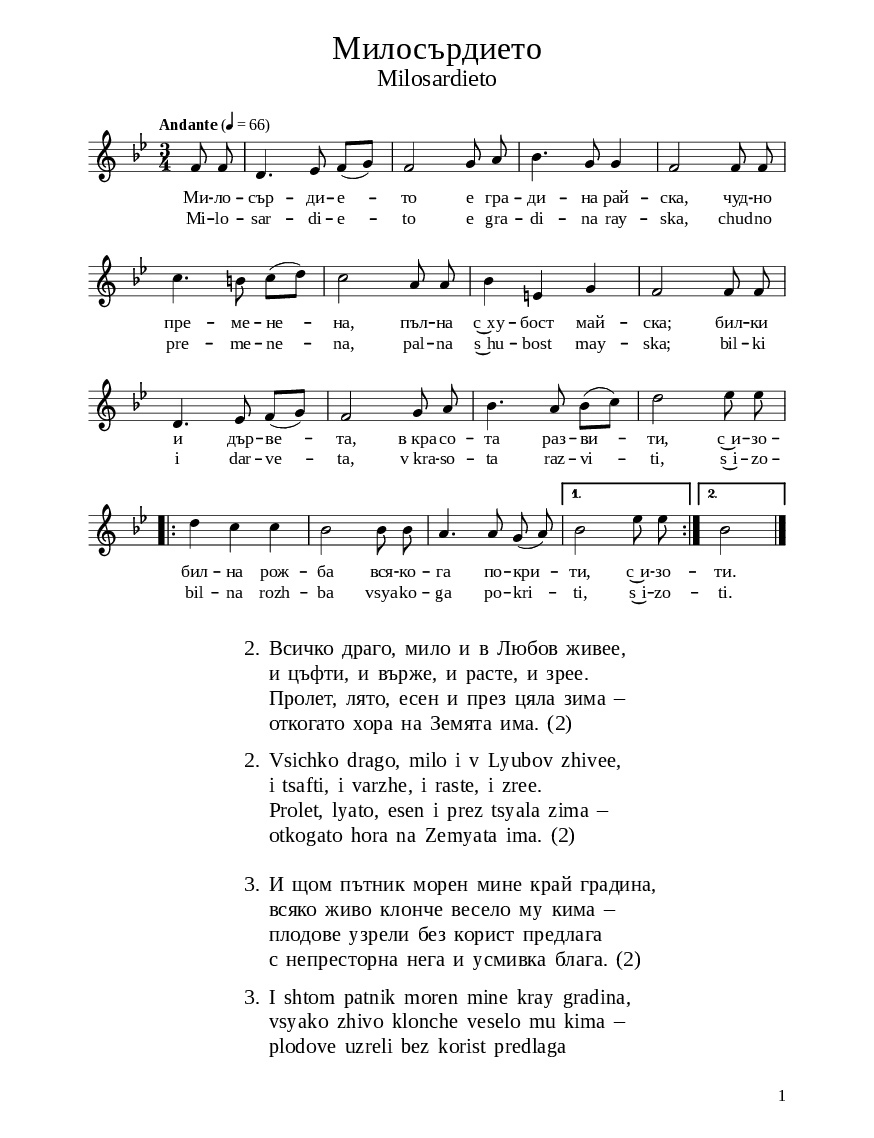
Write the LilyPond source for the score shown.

\version "2.24.0"

% include paper part and global functions
\include "include/globals.ily"

\bookpart {
  \include "include/bookpart-paper.ily"
  \score {
    \include "include/score-layout.ily"

    \new Voice \absolute {
      \clef treble
      \key g \minor
      \time 3/4
      \tempoFunc "Andante" 4 "66"
      \autoBeamOff
       \partial 4
      \autoBeamOff
      f'8 f'8 | d'4. es'8 f' ([ g' ]) |  f'2 g'8 a' |  bes'4. g'8 g'4 |  f'2 f'8 f' \break |
      c''4. b'8 c'' ([ d'' ]) |c''2 a'8 a' | bes'4 e' g' | f'2 f'8 f' \break |
      d'4. es'8 f' ([ g' ]) | f'2 g'8 a' | bes'4. a'8 bes' ([ c'' ]) | d''2 es''8 es'' \break
      \repeat volta 2 {d''4 c'' c'' bes'2 bes'8 bes' | a'4. a'8 g' ( a' ) |} 
      \alternative { { bes'2 es''8 es'' } {  bes'2 \bar "|." \break } }
    }


     \addlyrics {
      Ми -- ло -- сър -- ди -- е -- то е гра -- ди -- на рай --
      ска, чуд -- но пре -- ме -- не -- на, пъл -- на
      с~ху -- бост май -- ска; бил -- ки и дър -- ве --
      та, в_кра -- со -- та раз -- ви -- ти, с~и -- зо
      -- бил -- на рож -- ба вся -- ко -- га по -- кри
      -- ти, с~и -- зо -- ти.
    }

    \addlyrics {
      Mi -- lo -- sar -- di -- e -- to e gra -- di -- na ray --
      ska, chud -- no pre -- me -- ne -- na, pal -- na
      s~hu -- bost may -- ska; bil -- ki i dar -- ve --
      ta, v_kra -- so -- ta raz -- vi -- ti, s~i -- zo
      -- bil -- na rozh -- ba vsya -- ko -- ga po -- kri
      -- ti, s~i -- zo -- ti.
    }

    \header {
      title = \titleFunc "Милосърдието" "Milosardieto"
    }

    \midi{}

  } % score

 

  \markup \fontsize #bgCoupletFontSize {
    \hspace #15
    \override #`(baseline-skip . ,bgCoupletBaselineSkip)
    \column {
      \line {2. Всичко драго, мило и в Любов живее,}

      \line {"   "и цъфти, и върже, и расте, и зрее.}

      \line {"   "Пролет, лято, есен и през цяла зима –}

      \line {"   "откогато хора на Земята има. (2)}
      \vspace #0.4

      \line {2. Vsichko drago, milo i v Lyubov zhivee,}

      \line {"   "i tsafti, i varzhe, i raste, i zree.}

      \line {"   "Prolet, lyato, esen i prez tsyala zima –}

      \line {"   "otkogato hora na Zemyata ima. (2)}
      \line { " " }

      \line {3. И щом пътник морен мине край градина,}

      \line {"   "всяко живо клонче весело му кима –}

      \line {"   "плодове узрели без корист предлага}

      \line {"   "с непресторна нега и усмивка блага. (2)}
      \vspace #0.4
      \line {3. I shtom patnik moren mine kray gradina,}

      \line {"   "vsyako zhivo klonche veselo mu kima –}

      \line {"   "plodove uzreli bez korist predlaga}
    
      
    }

  
  } % markup
  
    \pageBreak
  
   \markup \fontsize #bgCoupletFontSize {
    \hspace #15
    \override #`(baseline-skip . ,bgCoupletBaselineSkip)
    \column {

      \line {4. Bedni i bogati, zdravi ili bolni,}

      \line {"   "i po vsyako vreme tuka sa dovolni,}

      \line {"   "che smenyavat v Radost grizhite, homota,}

      \line {"   "i s uteha vizhdat smisal vav zhivota. (2)}
      \line { " " }

      \line {5. Затуй, който дири истинска победа,}

      \line {"   "рай такъв прекрасен нека си отгледа;}

      \line {"   "няма да се свърши щастие за него,}

      \line {"   "ще го благославят и Земя, и Небо. (2)}
      \vspace #0.4
      \line {5. Zatuy, koyto diri istinska pobeda,}

      \line {"   "ray takav prekrasen neka si otgleda;}

      \line {"   "nyama da se svarshi shtastie za nego,}

      \line {"   "shte go blagoslavyat i Zemya, i Nebo. (2)}
    }

  
  } % markup


 \markup \empty-two

  % include foreign translation(s) of the song
  \version "2.20.0"

\markup \fill-line { \fontsize #6 "Die Barmherzigkeit" }
\markup \null
\markup \null
\markup \fontsize #+2.5 {
  \hspace #6
  \override #'(baseline-skip . 2)
  \column {
    \line { "   " }
    \line { 1. Die Barmherzigkeit ist ein Paradiesgarten, }

    \line { "   " wunderschön geschmückt, erfüllt von der Maischönheit;  }

    \line { "   " Kräuter und Bäume, entwickelt in Schönheit, }

    \line { "   " immerdar reichlich bedeckt mit Früchten. (2)  }
    \line { "   " }

    \line { 2. Alles Wertvolle und Liebe lebt in Liebe,  }

    \line { "   " blüht, bildet Frucht, gedeiht und reift. }

    \line { "   " Frühling, Sommer, Herbst und Winter,  }

    \line { "   " seitdem es Menschen auf der Erde gibt. (2)}
    \line { "   " }

    \line { 3. Und wenn ein müder Reisender am Garten vorbeikommt, }

    \line { "   " begrüßt ihn freundlich jedes kleine, lebendige Ästchen  }

    \line { "   " und bietet ihm uneigennützig die reifen Früchte }

    \line { "   " mit einer aufrichtigen Wonne und mit einem gütigen Lächeln an. (2)}
    \line { "   " }

    \line { 4. Arme und Reiche, Gesunde oder Kranke }

    \line { "   " sind in jeder Zeit hier zufrieden,  }

    \line { "   " dass sie die Sorgen und das Joch in Freude verwandeln,  }

    \line { "   " mit Trost den Sinn des Lebens sehen. (2)}
    \line { "   " }

    \line { 5. Deshalb sollte jener, der nach dem wahren Sieg sucht, }

    \line { "   " solch ein wunderbares Paradies großziehen.  }

    \line { "   " Das Glück wird für ihn nicht enden  }

    \line { "   " Erde und Himmel werden ihn segnen. (2)}

  }
}


} % bookpart
